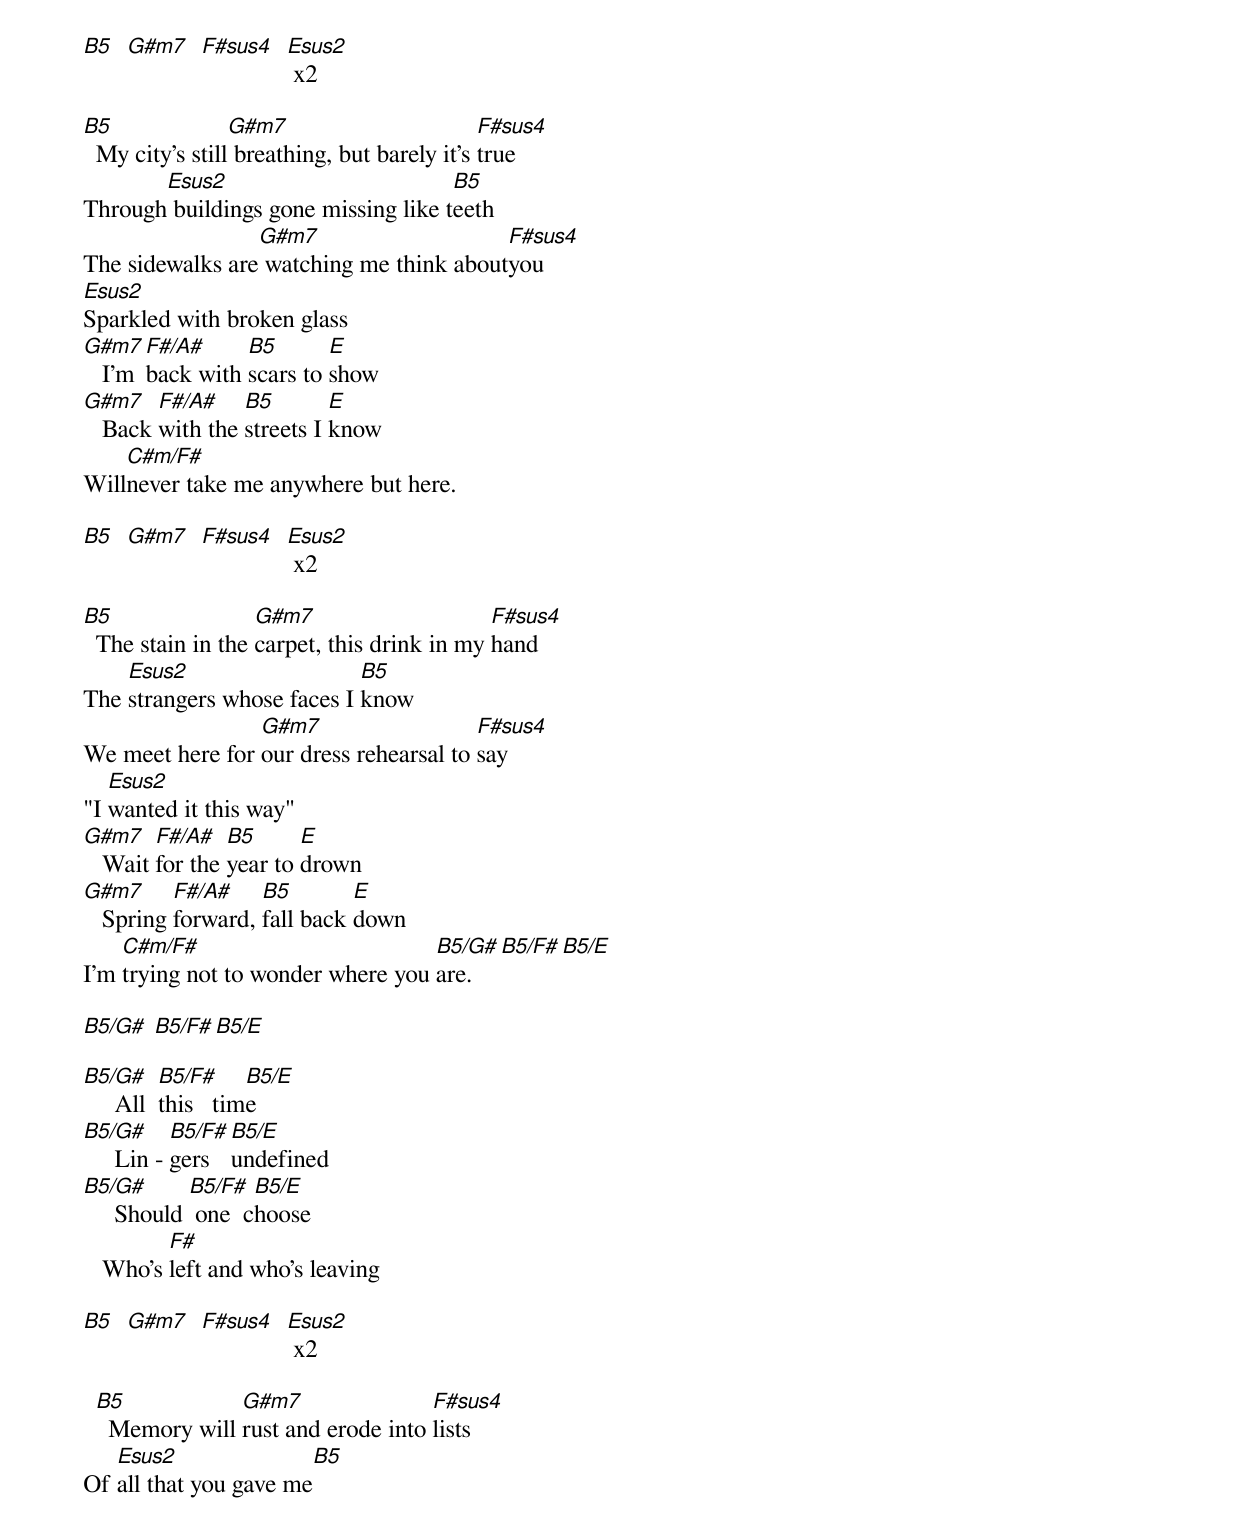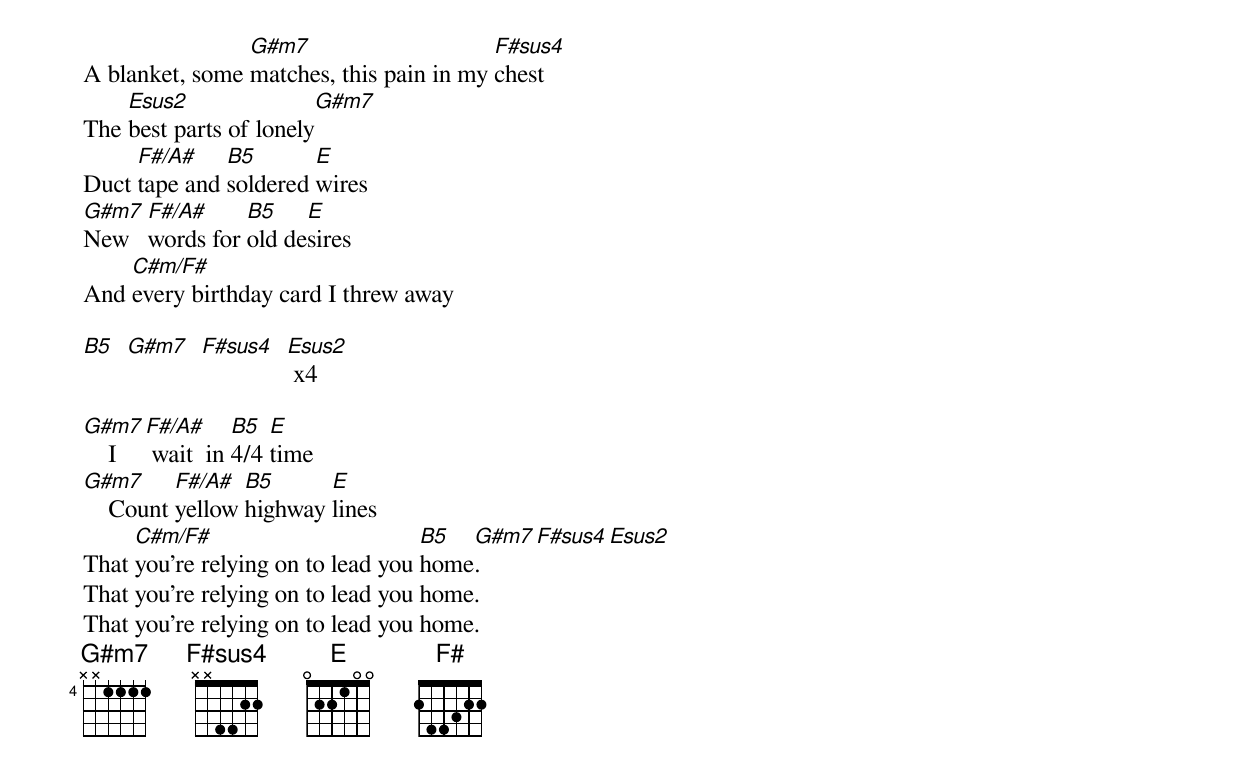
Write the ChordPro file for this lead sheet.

[B5]  [G#m7]  [F#sus4]  [Esus2] x2

[B5]  My city's still[G#m7] breathing, but barely it's [F#sus4]true
Through[Esus2] buildings gone missing like t[B5]eeth
The sidewalks are[G#m7] watching me think about[F#sus4]you
[Esus2]Sparkled with broken glass
[G#m7]   I'm [F#/A#]back with [B5]scars to [E]show
[G#m7]   Back [F#/A#]with the [B5]streets I [E]know
Will[C#m/F#]never take me anywhere but here.

[B5]  [G#m7]  [F#sus4]  [Esus2] x2

[B5]  The stain in the [G#m7]carpet, this drink in my [F#sus4]hand
The [Esus2]strangers whose faces I [B5]know
We meet here for [G#m7]our dress rehearsal to [F#sus4]say
"I [Esus2]wanted it this way"
[G#m7]   Wait [F#/A#]for the [B5]year to [E]drown
[G#m7]   Spring [F#/A#]forward, [B5]fall back [E]down
I'm [C#m/F#]trying not to wonder where you [B5/G#]are.[B5/F#][B5/E]

[B5/G#] [B5/F#][B5/E]

[B5/G#]     All  [B5/F#]this   tim[B5/E]e
[B5/G#]     Lin - [B5/F#]gers   [B5/E]undefined
[B5/G#]     Should [B5/F#] one  c[B5/E]hoose
   Who's [F#]left and who's leaving

[B5]  [G#m7]  [F#sus4]  [Esus2] x2

  [B5]  Memory will [G#m7]rust and erode into [F#sus4]lists
Of [Esus2]all that you gave me[B5]
A blanket, some [G#m7]matches, this pain in my [F#sus4]chest
The [Esus2]best parts of lonely[G#m7]
Duct [F#/A#]tape and [B5]soldered [E]wires
[G#m7]New   [F#/A#]words for [B5]old de[E]sires
And [C#m/F#]every birthday card I threw away

[B5]  [G#m7]  [F#sus4]  [Esus2] x4

[G#m7]    I [F#/A#] wait  in [B5]4/4 [E]time
[G#m7]    Count [F#/A#]yellow [B5]highway [E]lines
That [C#m/F#]you're relying on to lead you [B5]home[G#m7].[F#sus4][Esus2]
That you're relying on to lead you home.
That you're relying on to lead you home.
